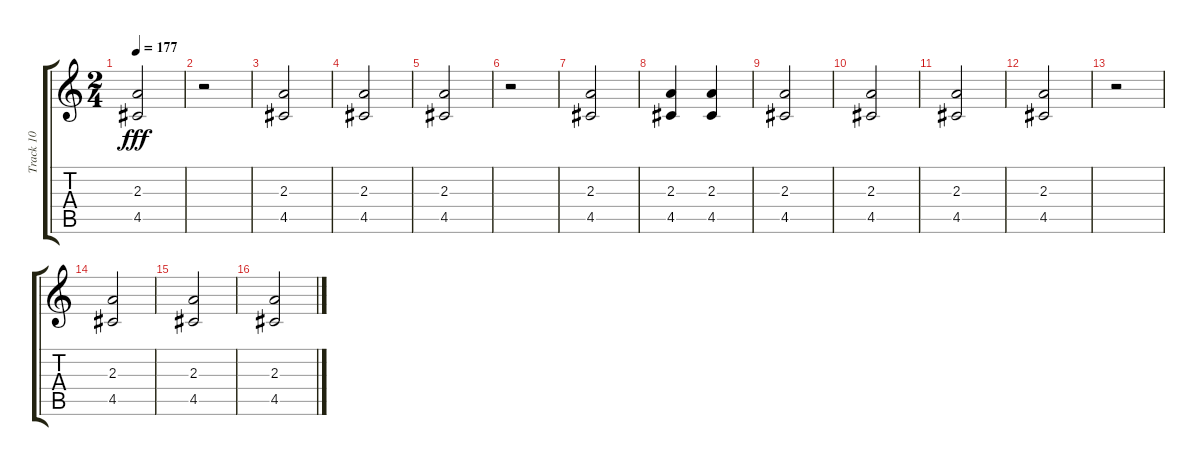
\track ("Track 10" "Track 10") {instrument acousticguitarnylon}
\staff {score tabs}
\tuning (E4 B3 G3 D3 A2 E2) {hide}
\ts (2 4)
\tempo 177
\clef g2
\ks c
(2.3 4.5).2{dy fff} |
r.2 |
(2.3 4.5).2 |
(2.3 4.5).2 |
(2.3 4.5).2 |
r.2 |
(2.3 4.5).2 |
(2.3 4.5).4 (2.3 4.5).4 |
(2.3 4.5).2 |
(2.3 4.5).2 |
(2.3 4.5).2 |
(2.3 4.5).2 |
r.2 |
(2.3 4.5).2 |
(2.3 4.5).2 |
(2.3 4.5).2
